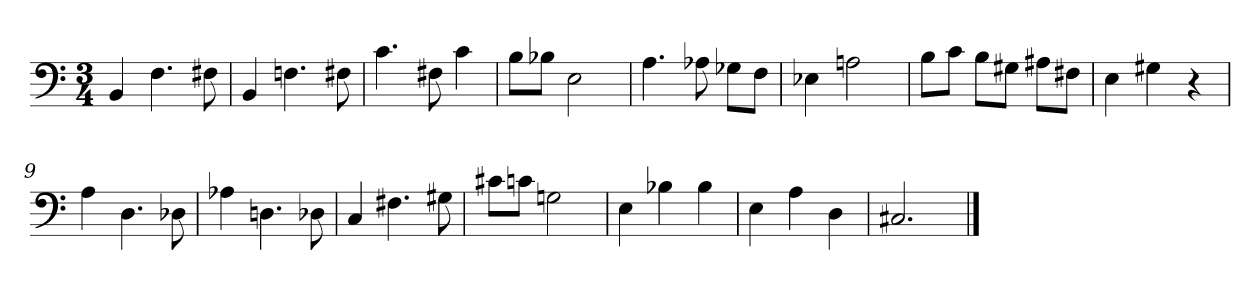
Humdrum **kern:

**kern
*part1
*staff1
*clefF4
*k[]
*C:
*M3/4
=1
4BB/
4.F\
8F#X\
=2
4BB/
4.Fn\
8F#X\
=3
4.c\
8F#X\
4c\
=4
8B\L
8B-X\J
2E\
=5
4.A\
8A-X\
8G-X\L
8F\J
=6
4E-X\
2An\
=7
8B\L
8c\J
8B\L
8G#X\J
8A#X\L
8F#X\J
=8
4E\
4G#X\
4r
=9
4A\
4.D\
8D-X\
=10
4A-X\
4.Dn\
8D-X\
=11
4C/
4.F#X\
8G#X\
=12
8c#X\L
8cn\J
2Gn\
=13
4E\
4B-X\
4B-\
=14
4E\
4A\
4D\
=15
2.C#X/
==
*-
